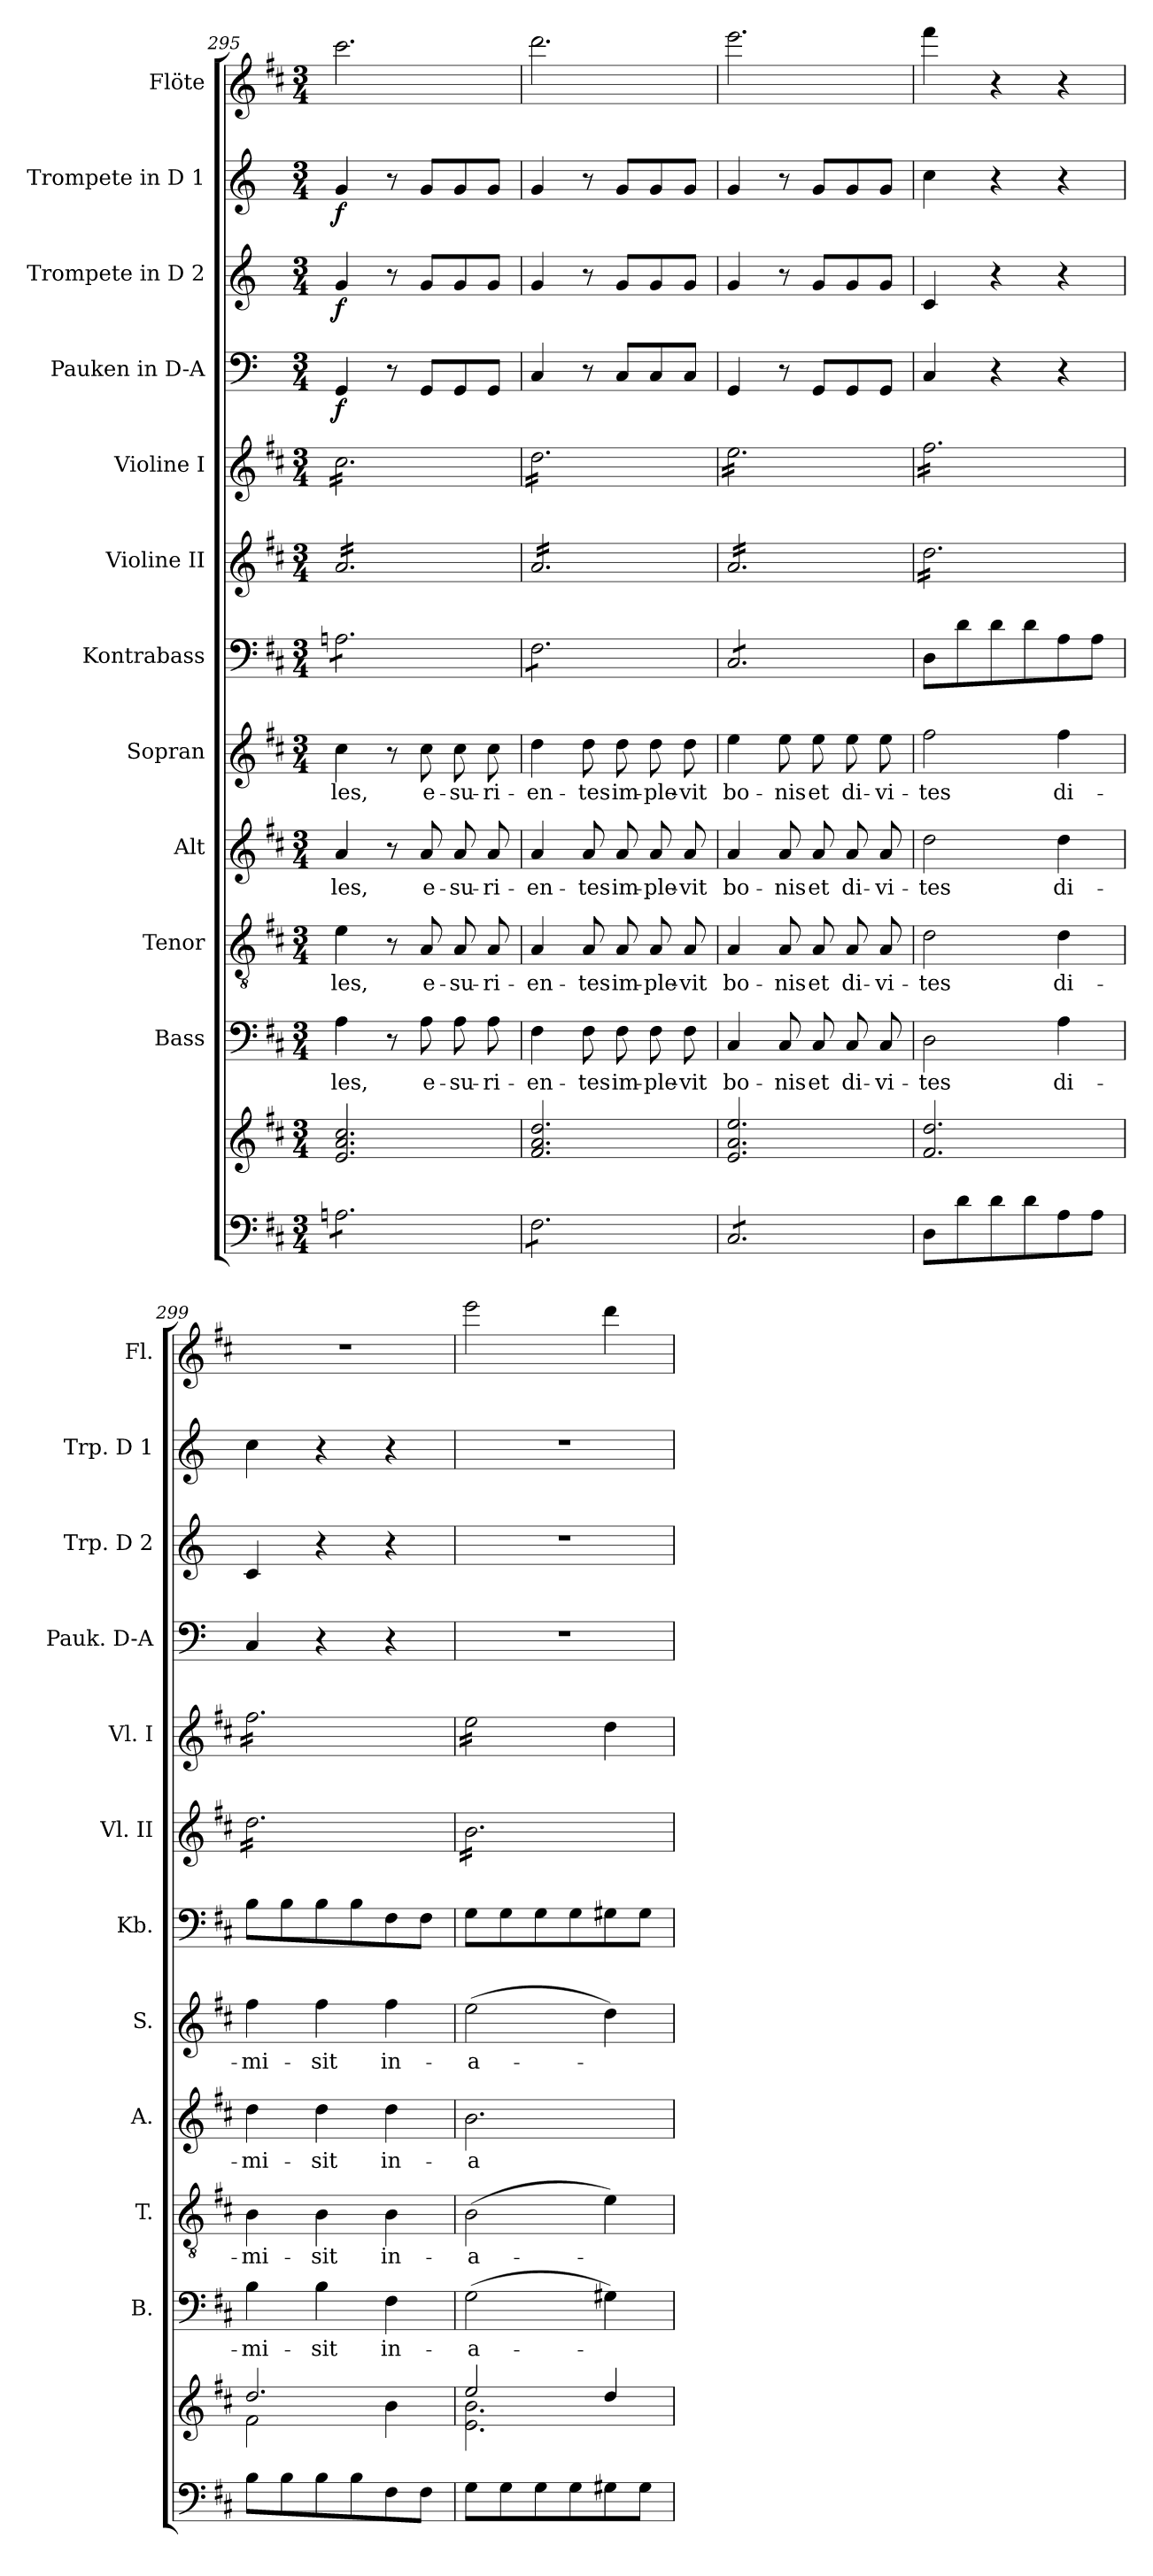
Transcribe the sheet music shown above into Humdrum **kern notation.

**kern	**kern	**kern	**text	**kern	**text	**kern	**text	**kern	**text	**kern	**kern	**kern	**kern	**dynam	**kern	**dynam	**kern	**dynam	**kern
*part12	*part12	*part11	*part11	*part10	*part10	*part9	*part9	*part8	*part8	*part7	*part6	*part5	*part4	*part4	*part3	*part3	*part2	*part2	*part1
*staff13	*staff12	*staff11	*staff11	*staff10	*staff10	*staff9	*staff9	*staff8	*staff8	*staff7	*staff6	*staff5	*staff4	*staff4	*staff3	*staff3	*staff2	*staff2	*staff1
*	*	*I"Bass	*	*I"Tenor	*	*I"Alt	*	*I"Sopran	*	*I"Kontrabass	*I"Violine II	*I"Violine I	*I"Pauken in D-A	*	*I"Trompete in D 2	*	*I"Trompete in D 1	*	*I"Flöte
*	*	*I'B.	*	*I'T.	*	*I'A.	*	*I'S.	*	*I'Kb.	*I'Vl. II	*I'Vl. I	*I'Pauk. D-A	*	*I'Trp. D 2	*	*I'Trp. D 1	*	*I'Fl.
*clefF4	*clefG2	*clefF4	*	*clefGv2	*	*clefG2	*	*clefG2	*	*clefF4	*clefG2	*clefG2	*clefF4	*	*clefG2	*	*clefG2	*	*clefG2
*	*	*	*	*	*	*	*	*	*	*ITrd7c12	*	*	*ITrd-1c-2	*	*ITrd-1c-2	*	*ITrd-1c-2	*	*
*k[f#c#]	*k[f#c#]	*k[f#c#]	*	*k[f#c#]	*	*k[f#c#]	*	*k[f#c#]	*	*k[f#c#]	*k[f#c#]	*k[f#c#]	*k[f#c#]	*	*k[f#c#]	*	*k[f#c#]	*	*k[f#c#]
*D:	*D:	*D:	*	*D:	*	*D:	*	*D:	*	*D:	*D:	*D:	*D:	*	*D:	*	*D:	*	*D:
*M3/4	*M3/4	*M3/4	*	*M3/4	*	*M3/4	*	*M3/4	*	*M3/4	*M3/4	*M3/4	*M3/4	*	*M3/4	*	*M3/4	*	*M3/4
=295	=295	=295	=295	=295	=295	=295	=295	=295	=295	=295	=295	=295	=295	=295	=295	=295	=295	=295	=295
!	!	!	!LO:LY:b	!	!LO:LY:b	!	!LO:LY:b	!	!LO:LY:b	!	!	!	!	!LO:DY:b	!	!LO:DY:b	!	!LO:DY:b	!
*tremolo	*	*	*	*	*	*	*	*	*	*	*	*	*	*	*	*	*	*	*
*	*	*	*	*	*	*	*	*	*	*tremolo	*	*	*	*	*	*	*	*	*
*	*	*	*	*	*	*	*	*	*	*	*tremolo	*	*	*	*	*	*	*	*
*	*	*	*	*	*	*	*	*	*	*	*	*tremolo	*	*	*	*	*	*	*
8An\L	2.e/ 2.a/ 2.cc#/	4A\	-les,	4e\	-les,	4a/	-les,	4cc#\	-les,	8AAn\L	16a/LL	16cc#\LL	4AA/	f	4a/	f	4a/	f	2.ccc#\
.	.	.	.	.	.	.	.	.	.	.	16a/	16cc#\	.	.	.	.	.	.	.
8An\	.	.	.	.	.	.	.	.	.	8AAn\	16a/	16cc#\	.	.	.	.	.	.	.
.	.	.	.	.	.	.	.	.	.	.	16a/	16cc#\	.	.	.	.	.	.	.
8An\	.	8r	.	8r	.	8r	.	8r	.	8AAn\	16a/	16cc#\	8r	.	8r	.	8r	.	.
.	.	.	.	.	.	.	.	.	.	.	16a/	16cc#\	.	.	.	.	.	.	.
!	!	!	!LO:LY:b	!	!LO:LY:b	!	!LO:LY:b	!	!LO:LY:b	!	!	!	!	!	!	!	!	!	!
8An\	.	8A\	e-	8A/	e-	8a/	e-	8cc#\	e-	8AAn\	16a/	16cc#\	8AA/L	.	8a/L	.	8a/L	.	.
.	.	.	.	.	.	.	.	.	.	.	16a/	16cc#\	.	.	.	.	.	.	.
!	!	!	!LO:LY:b	!	!LO:LY:b	!	!LO:LY:b	!	!LO:LY:b	!	!	!	!	!	!	!	!	!	!
8An\	.	8A\	-su-	8A/	-su-	8a/	-su-	8cc#\	-su-	8AAn\	16a/	16cc#\	8AA/	.	8a/	.	8a/	.	.
.	.	.	.	.	.	.	.	.	.	.	16a/	16cc#\	.	.	.	.	.	.	.
!	!	!	!LO:LY:b	!	!LO:LY:b	!	!LO:LY:b	!	!LO:LY:b	!	!	!	!	!	!	!	!	!	!
8An\J	.	8A\	-ri-	8A/	-ri-	8a/	-ri-	8cc#\	-ri-	8AAn\J	16a/	16cc#\	8AA/J	.	8a/J	.	8a/J	.	.
.	.	.	.	.	.	.	.	.	.	.	16a/JJ	16cc#\JJ	.	.	.	.	.	.	.
!!LO:PB:g=z
=296	=296	=296	=296	=296	=296	=296	=296	=296	=296	=296	=296	=296	=296	=296	=296	=296	=296	=296	=296
!	!	!	!LO:LY:b	!	!LO:LY:b	!	!LO:LY:b	!	!LO:LY:b	!	!	!	!	!	!	!	!	!	!
8F#\L	2.f#/ 2.a/ 2.dd/	4F#\	-en-	4A/	-en-	4a/	-en-	4dd\	-en-	8FF#\L	16a/LL	16dd\LL	4D/	.	4a/	.	4a/	.	2.ddd\
.	.	.	.	.	.	.	.	.	.	.	16a/	16dd\	.	.	.	.	.	.	.
8F#\	.	.	.	.	.	.	.	.	.	8FF#\	16a/	16dd\	.	.	.	.	.	.	.
.	.	.	.	.	.	.	.	.	.	.	16a/	16dd\	.	.	.	.	.	.	.
!	!	!	!LO:LY:b	!	!LO:LY:b	!	!LO:LY:b	!	!LO:LY:b	!	!	!	!	!	!	!	!	!	!
8F#\	.	8F#\	-tes	8A/	-tes	8a/	-tes	8dd\	-tes	8FF#\	16a/	16dd\	8r	.	8r	.	8r	.	.
.	.	.	.	.	.	.	.	.	.	.	16a/	16dd\	.	.	.	.	.	.	.
!	!	!	!LO:LY:b	!	!LO:LY:b	!	!LO:LY:b	!	!LO:LY:b	!	!	!	!	!	!	!	!	!	!
8F#\	.	8F#\	im-	8A/	im-	8a/	im-	8dd\	im-	8FF#\	16a/	16dd\	8D/L	.	8a/L	.	8a/L	.	.
.	.	.	.	.	.	.	.	.	.	.	16a/	16dd\	.	.	.	.	.	.	.
!	!	!	!LO:LY:b	!	!LO:LY:b	!	!LO:LY:b	!	!LO:LY:b	!	!	!	!	!	!	!	!	!	!
8F#\	.	8F#\	-ple-	8A/	-ple-	8a/	-ple-	8dd\	-ple-	8FF#\	16a/	16dd\	8D/	.	8a/	.	8a/	.	.
.	.	.	.	.	.	.	.	.	.	.	16a/	16dd\	.	.	.	.	.	.	.
!	!	!	!LO:LY:b	!	!LO:LY:b	!	!LO:LY:b	!	!LO:LY:b	!	!	!	!	!	!	!	!	!	!
8F#\J	.	8F#\	-vit	8A/	-vit	8a/	-vit	8dd\	-vit	8FF#\J	16a/	16dd\	8D/J	.	8a/J	.	8a/J	.	.
.	.	.	.	.	.	.	.	.	.	.	16a/JJ	16dd\JJ	.	.	.	.	.	.	.
=297	=297	=297	=297	=297	=297	=297	=297	=297	=297	=297	=297	=297	=297	=297	=297	=297	=297	=297	=297
!	!	!	!LO:LY:b	!	!LO:LY:b	!	!LO:LY:b	!	!LO:LY:b	!	!	!	!	!	!	!	!	!	!
8C#/L	2.e/ 2.a/ 2.ee/	4C#/	bo-	4A/	bo-	4a/	bo-	4ee\	bo-	8CC#/L	16a/LL	16ee\LL	4AA/	.	4a/	.	4a/	.	2.eee\
.	.	.	.	.	.	.	.	.	.	.	16a/	16ee\	.	.	.	.	.	.	.
8C#/	.	.	.	.	.	.	.	.	.	8CC#/	16a/	16ee\	.	.	.	.	.	.	.
.	.	.	.	.	.	.	.	.	.	.	16a/	16ee\	.	.	.	.	.	.	.
!	!	!	!LO:LY:b	!	!LO:LY:b	!	!LO:LY:b	!	!LO:LY:b	!	!	!	!	!	!	!	!	!	!
8C#/	.	8C#/	-nis	8A/	-nis	8a/	-nis	8ee\	-nis	8CC#/	16a/	16ee\	8r	.	8r	.	8r	.	.
.	.	.	.	.	.	.	.	.	.	.	16a/	16ee\	.	.	.	.	.	.	.
!	!	!	!LO:LY:b	!	!LO:LY:b	!	!LO:LY:b	!	!LO:LY:b	!	!	!	!	!	!	!	!	!	!
8C#/	.	8C#/	et	8A/	et	8a/	et	8ee\	et	8CC#/	16a/	16ee\	8AA/L	.	8a/L	.	8a/L	.	.
.	.	.	.	.	.	.	.	.	.	.	16a/	16ee\	.	.	.	.	.	.	.
!	!	!	!LO:LY:b	!	!LO:LY:b	!	!LO:LY:b	!	!LO:LY:b	!	!	!	!	!	!	!	!	!	!
8C#/	.	8C#/	di-	8A/	di-	8a/	di-	8ee\	di-	8CC#/	16a/	16ee\	8AA/	.	8a/	.	8a/	.	.
.	.	.	.	.	.	.	.	.	.	.	16a/	16ee\	.	.	.	.	.	.	.
!	!	!	!LO:LY:b	!	!LO:LY:b	!	!LO:LY:b	!	!LO:LY:b	!	!	!	!	!	!	!	!	!	!
8C#/J	.	8C#/	-vi-	8A/	-vi-	8a/	-vi-	8ee\	-vi-	8CC#/J	16a/	16ee\	8AA/J	.	8a/J	.	8a/J	.	.
*	*	*	*	*	*	*	*	*	*	*Xtremolo	*	*	*	*	*	*	*	*	*
*Xtremolo	*	*	*	*	*	*	*	*	*	*	*	*	*	*	*	*	*	*	*
.	.	.	.	.	.	.	.	.	.	.	16a/JJ	16ee\JJ	.	.	.	.	.	.	.
=298	=298	=298	=298	=298	=298	=298	=298	=298	=298	=298	=298	=298	=298	=298	=298	=298	=298	=298	=298
!	!	!	!LO:LY:b	!	!LO:LY:b	!	!LO:LY:b	!	!LO:LY:b	!	!	!	!	!	!	!	!	!	!
8D\L	2.f#/ 2.dd/	2D\	-tes	2d\	-tes	2dd\	-tes	2ff#\	-tes	8DD\L	16dd\LL	16ff#\LL	4D/	.	4d/	.	4dd\	.	4fff#\
.	.	.	.	.	.	.	.	.	.	.	16dd\	16ff#\	.	.	.	.	.	.	.
8d\	.	.	.	.	.	.	.	.	.	8D\	16dd\	16ff#\	.	.	.	.	.	.	.
.	.	.	.	.	.	.	.	.	.	.	16dd\	16ff#\	.	.	.	.	.	.	.
8d\	.	.	.	.	.	.	.	.	.	8D\	16dd\	16ff#\	4r	.	4r	.	4r	.	4r
.	.	.	.	.	.	.	.	.	.	.	16dd\	16ff#\	.	.	.	.	.	.	.
8d\	.	.	.	.	.	.	.	.	.	8D\	16dd\	16ff#\	.	.	.	.	.	.	.
.	.	.	.	.	.	.	.	.	.	.	16dd\	16ff#\	.	.	.	.	.	.	.
!	!	!	!LO:LY:b	!	!LO:LY:b	!	!LO:LY:b	!	!LO:LY:b	!	!	!	!	!	!	!	!	!	!
8A\	.	4A\	di-	4d\	di-	4dd\	di-	4ff#\	di-	8AA\	16dd\	16ff#\	4r	.	4r	.	4r	.	4r
.	.	.	.	.	.	.	.	.	.	.	16dd\	16ff#\	.	.	.	.	.	.	.
8A\J	.	.	.	.	.	.	.	.	.	8AA\J	16dd\	16ff#\	.	.	.	.	.	.	.
.	.	.	.	.	.	.	.	.	.	.	16dd\JJ	16ff#\JJ	.	.	.	.	.	.	.
=299	=299	=299	=299	=299	=299	=299	=299	=299	=299	=299	=299	=299	=299	=299	=299	=299	=299	=299	=299
*	*^	*	*	*	*	*	*	*	*	*	*	*	*	*	*	*	*	*	*
!	!	!	!	!LO:LY:b	!	!LO:LY:b	!	!LO:LY:b	!	!LO:LY:b	!	!	!	!	!	!	!	!	!	!
8B\L	2.dd/	2f#\	4B\	-mi-	4B\	-mi-	4dd\	-mi-	4ff#\	-mi-	8BB\L	16dd\LL	16ff#\LL	4D/	.	4d/	.	4dd\	.	2.r
.	.	.	.	.	.	.	.	.	.	.	.	16dd\	16ff#\	.	.	.	.	.	.	.
8B\	.	.	.	.	.	.	.	.	.	.	8BB\	16dd\	16ff#\	.	.	.	.	.	.	.
.	.	.	.	.	.	.	.	.	.	.	.	16dd\	16ff#\	.	.	.	.	.	.	.
!	!	!	!	!LO:LY:b	!	!LO:LY:b	!	!LO:LY:b	!	!LO:LY:b	!	!	!	!	!	!	!	!	!	!
8B\	.	.	4B\	-sit	4B\	-sit	4dd\	-sit	4ff#\	-sit	8BB\	16dd\	16ff#\	4r	.	4r	.	4r	.	.
.	.	.	.	.	.	.	.	.	.	.	.	16dd\	16ff#\	.	.	.	.	.	.	.
8B\	.	.	.	.	.	.	.	.	.	.	8BB\	16dd\	16ff#\	.	.	.	.	.	.	.
.	.	.	.	.	.	.	.	.	.	.	.	16dd\	16ff#\	.	.	.	.	.	.	.
!	!	!	!	!LO:LY:b	!	!LO:LY:b	!	!LO:LY:b	!	!LO:LY:b	!	!	!	!	!	!	!	!	!	!
8F#\	.	4b\	4F#\	in-	4B\	in-	4dd\	in-	4ff#\	in-	8FF#\	16dd\	16ff#\	4r	.	4r	.	4r	.	.
.	.	.	.	.	.	.	.	.	.	.	.	16dd\	16ff#\	.	.	.	.	.	.	.
8F#\J	.	.	.	.	.	.	.	.	.	.	8FF#\J	16dd\	16ff#\	.	.	.	.	.	.	.
.	.	.	.	.	.	.	.	.	.	.	.	16dd\JJ	16ff#\JJ	.	.	.	.	.	.	.
=300	=300	=300	=300	=300	=300	=300	=300	=300	=300	=300	=300	=300	=300	=300	=300	=300	=300	=300	=300	=300
!	!	!	!	!LO:LY:b	!	!LO:LY:b	!	!LO:LY:b	!	!LO:LY:b	!	!	!	!	!	!	!	!	!	!
8G\L	2ee/	2.e\ 2.b\	(>2G\	-a-	(>2B\	-a-	2.b\	-a-	(>2ee\	-a-	8GG\L	16b\LL	16ee\LL	2.r	.	2.r	.	2.r	.	2eee\
.	.	.	.	.	.	.	.	.	.	.	.	16b\	16ee\	.	.	.	.	.	.	.
8G\	.	.	.	.	.	.	.	.	.	.	8GG\	16b\	16ee\	.	.	.	.	.	.	.
.	.	.	.	.	.	.	.	.	.	.	.	16b\	16ee\	.	.	.	.	.	.	.
8G\	.	.	.	.	.	.	.	.	.	.	8GG\	16b\	16ee\	.	.	.	.	.	.	.
.	.	.	.	.	.	.	.	.	.	.	.	16b\	16ee\	.	.	.	.	.	.	.
8G\	.	.	.	.	.	.	.	.	.	.	8GG\	16b\	16ee\	.	.	.	.	.	.	.
.	.	.	.	.	.	.	.	.	.	.	.	16b\	16ee\JJ	.	.	.	.	.	.	.
*	*	*	*	*	*	*	*	*	*	*	*	*	*Xtremolo	*	*	*	*	*	*	*
8G#X\	4dd/	.	4G#X\)	.	4e\)	.	.	.	4dd\)	.	8GG#X\	16b\	4dd\	.	.	.	.	.	.	4ddd\
.	.	.	.	.	.	.	.	.	.	.	.	16b\	.	.	.	.	.	.	.	.
8G#\J	.	.	.	.	.	.	.	.	.	.	8GG#\J	16b\	.	.	.	.	.	.	.	.
.	.	.	.	.	.	.	.	.	.	.	.	16b\JJ	.	.	.	.	.	.	.	.
*	*	*	*	*	*	*	*	*	*	*	*	*Xtremolo	*	*	*	*	*	*	*	*
*	*v	*v	*	*	*	*	*	*	*	*	*	*	*	*	*	*	*	*	*	*
=	=	=	=	=	=	=	=	=	=	=	=	=	=	=	=	=	=	=	=
*-	*-	*-	*-	*-	*-	*-	*-	*-	*-	*-	*-	*-	*-	*-	*-	*-	*-	*-	*-
